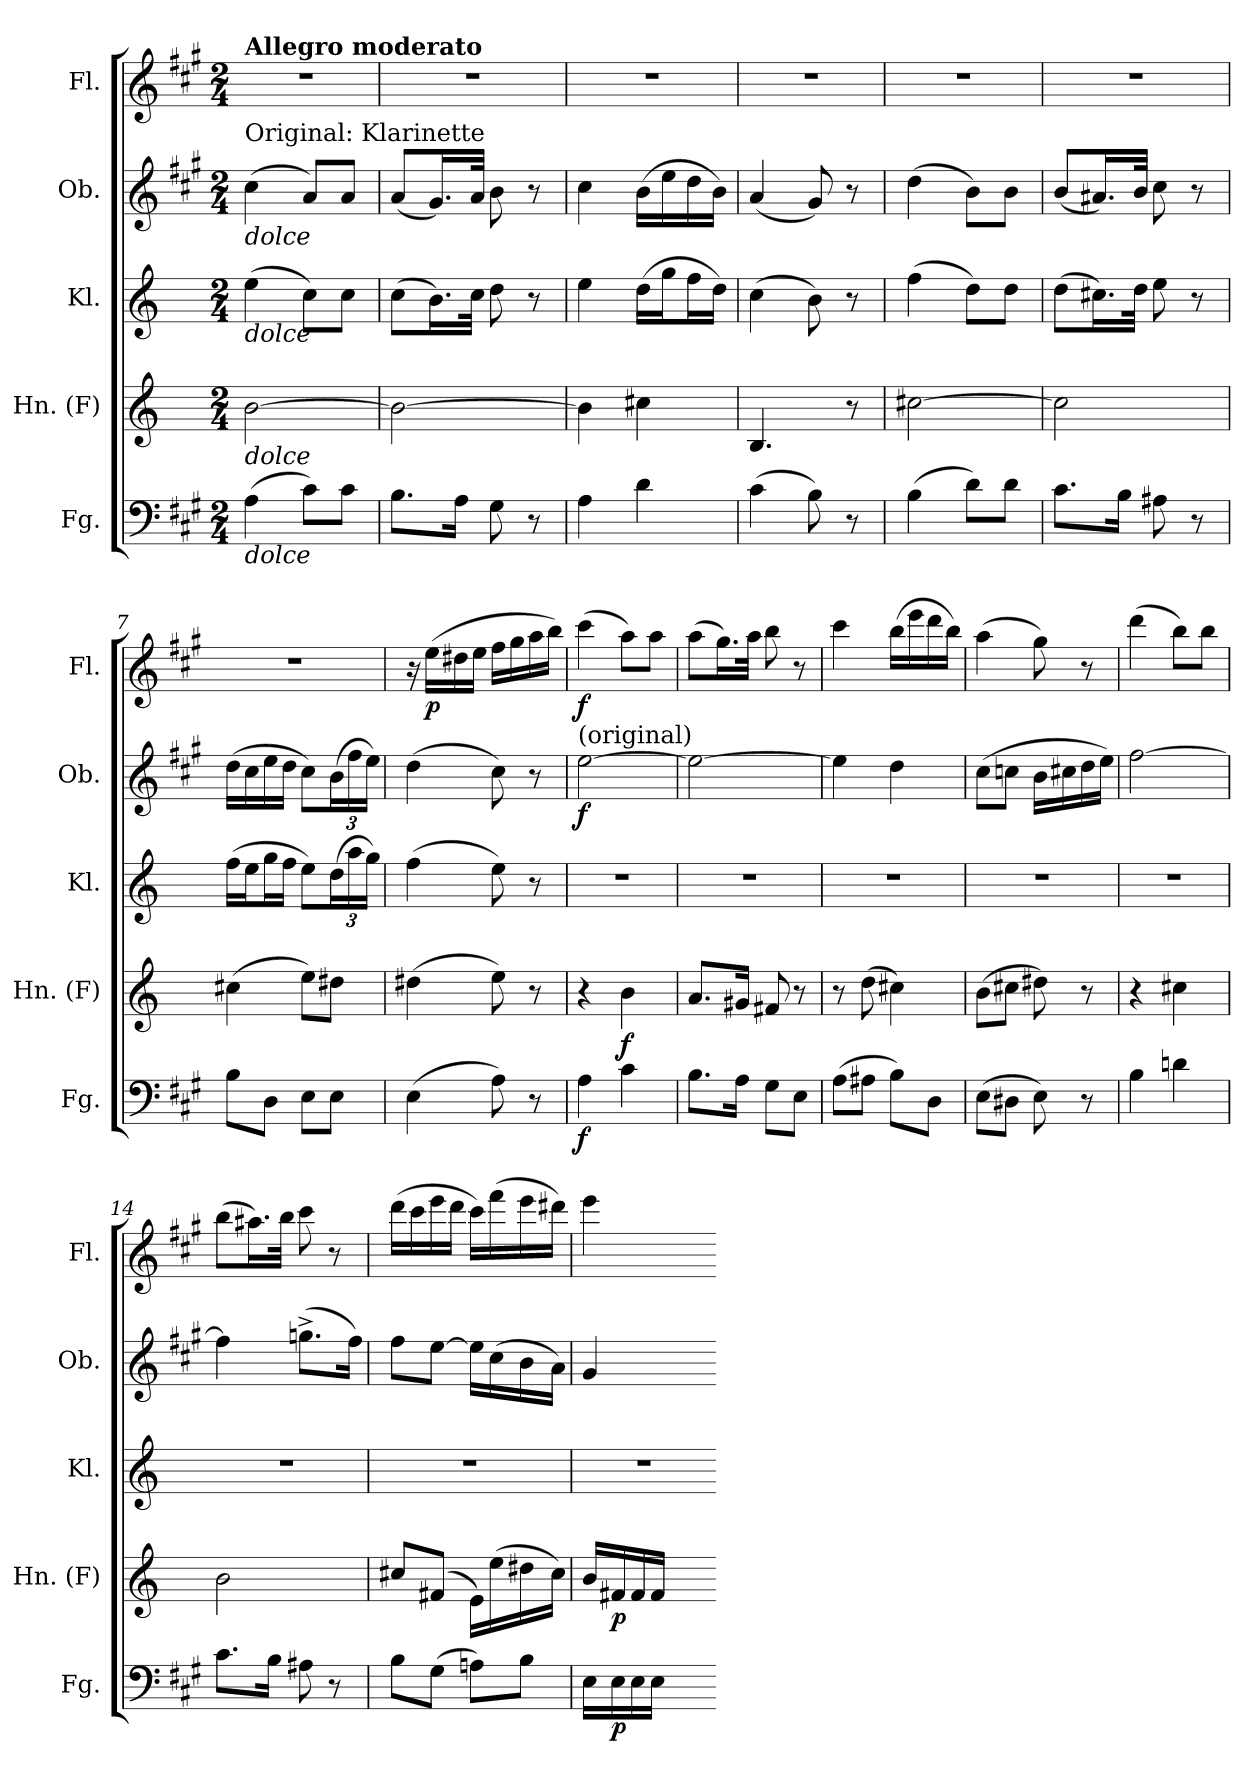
**kern	**dynam	**kern	**dynam	**kern	**kern	**dynam	**kern	**dynam
*part5	*part5	*part4	*part4	*part3	*part2	*part2	*part1	*part1
*staff5	*staff5	*staff4	*staff4	*staff3	*staff2	*staff2	*staff1	*staff1
*I"Fg.	*	*I"Hn. (F)	*	*I"Kl.	*I"Ob.	*	*I"Fl.	*
*I'Fg.	*	*I'Hn. (F)	*	*I'Kl.	*I'Ob.	*	*I'Fl.	*
*clefF4	*	*clefG2	*	*clefG2	*clefG2	*	*clefG2	*
*	*	*ITrd4c7	*	*ITrd2c3	*	*	*	*
*k[f#c#g#]	*	*k[b-]	*	*k[f#c#g#]	*k[f#c#g#]	*	*k[f#c#g#]	*
*A:	*	*	*	*	*A:	*	*A:	*
*M2/4	*	*M2/4	*	*M2/4	*M2/4	*	*M2/4	*
=1	=1	=1	=1	=1	=1	=1	=1	=1
!	!	!	!	!	!	!	!LO:TX:a:B:t=Allegro moderato	!
!	!	!	!	!	!LO:TX:b:i:t=dolce	!	!	!
!	!	!	!	!	!LO:TX:a:t=Original&colon; Klarinette	!	!	!
!	!	!	!	!LO:TX:b:i:t=dolce	!	!	!	!
!	!	!LO:TX:b:i:t=dolce	!	!	!	!	!	!
!LO:TX:b:i:t=dolce	!	!	!	!	!	!	!	!
(>4A\	.	[2e\	.	(>4cc#\	(>4cc#\	.	2r	.
8c#\L)	.	.	.	8a\L)	8a/L)	.	.	.
8c#\J	.	.	.	8a\J	8a/J	.	.	.
=2	=2	=2	=2	=2	=2	=2	=2	=2
8.B\L	.	2e\_	.	(>8a\L	(<8a/L	.	2r	.
.	.	.	.	16.g#\L)	16.g#/L)	.	.	.
16A\Jk	.	.	.	.	.	.	.	.
.	.	.	.	32a\JJk	32a/JJk	.	.	.
8G#\	.	.	.	8b\	8b\	.	.	.
8r	.	.	.	8r	8r	.	.	.
=3	=3	=3	=3	=3	=3	=3	=3	=3
4A\	.	4e\]	.	4cc#\	4cc#\	.	2r	.
4d\	.	4f#X\	.	(>16b\LL	(>16b\LL	.	.	.
.	.	.	.	16ee\J	16ee\	.	.	.
.	.	.	.	16dd\L	16dd\	.	.	.
.	.	.	.	16b\JJ)	16b\JJ)	.	.	.
=4	=4	=4	=4	=4	=4	=4	=4	=4
(>4c#\	.	4.E/	.	(>4a\	(<4a/	.	2r	.
8B\)	.	.	.	8g#\)	8g#/)	.	.	.
8r	.	8r	.	8r	8r	.	.	.
=5	=5	=5	=5	=5	=5	=5	=5	=5
(>4B\	.	[2f#X\	.	(>4dd\	(>4dd\	.	2r	.
8d\L)	.	.	.	8b\L)	8b\L)	.	.	.
8d\J	.	.	.	8b\J	8b\J	.	.	.
=6	=6	=6	=6	=6	=6	=6	=6	=6
8.c#\L	.	2f#\]	.	(>8b\L	(<8b/L	.	2r	.
.	.	.	.	16.a#X\L)	16.a#X/L)	.	.	.
16B\Jk	.	.	.	.	.	.	.	.
.	.	.	.	32b\JJk	32b/JJk	.	.	.
8A#X\	.	.	.	8cc#\	8cc#\	.	.	.
8r	.	.	.	8r	8r	.	.	.
=7	=7	=7	=7	=7	=7	=7	=7	=7
8B\L	.	(>4f#X\	.	(>16dd\LL	(>16dd\LL	.	2r	.
.	.	.	.	16cc#\J	16cc#\	.	.	.
8D\J	.	.	.	16ee\L	16ee\	.	.	.
.	.	.	.	16dd\JJ	16dd\JJ	.	.	.
8E\L	.	8a\L)	.	8cc#\L)	8cc#\L)	.	.	.
*	*	*	*	*Xbrackettup	*Xbrackettup	*	*	*
8E\J	.	8g#X\J	.	(>24b\L	(>24b\L	.	.	.
.	.	.	.	24ff#\	24ff#\	.	.	.
.	.	.	.	24ee\JJ)	24ee\JJ)	.	.	.
=8	=8	=8	=8	=8	=8	=8	=8	=8
(>4E\	.	(>4g#X\	.	(>4dd\	(>4dd\	.	16r	.
!	!	!	!	!	!	!	!	!LO:DY:b
.	.	.	.	.	.	.	(>16ee\LL	p
.	.	.	.	.	.	.	16dd#X\	.
.	.	.	.	.	.	.	16ee\JJ	.
8A\)	.	8a\)	.	8cc#\)	8cc#\)	.	16ff#\LL	.
.	.	.	.	.	.	.	16gg#\	.
8r	.	8r	.	8r	8r	.	16aa\	.
.	.	.	.	.	.	.	16bb\JJ)	.
=9	=9	=9	=9	=9	=9	=9	=9	=9
!	!	!	!	!	!LO:TX:a:t=(original)	!	!	!
!	!LO:DY:b	!	!	!	!	!LO:DY:b	!	!LO:DY:b
4A\	f	4r	.	2r	[2ee\	f	(>4ccc#\	f
!	!	!	!LO:DY:b	!	!	!	!	!
4c#\	.	4e\	f	.	.	.	8aa\L)	.
.	.	.	.	.	.	.	8aa\J	.
=10	=10	=10	=10	=10	=10	=10	=10	=10
8.B\L	.	8.d/L	.	2r	2ee\_	.	(>8aa\L	.
.	.	.	.	.	.	.	16.gg#\L)	.
16A\Jk	.	16c#X/Jk	.	.	.	.	.	.
.	.	.	.	.	.	.	32aa\JJk	.
8G#\L	.	8Bn/	.	.	.	.	8bb\	.
8E\J	.	8r	.	.	.	.	8r	.
=11	=11	=11	=11	=11	=11	=11	=11	=11
(>8A\L	.	8r	.	2r	4ee\]	.	4ccc#\	.
8A#X\J	.	(>8g\	.	.	.	.	.	.
8B\L)	.	4f#X\)	.	.	4dd\	.	(>16bb\LL	.
.	.	.	.	.	.	.	16eee\	.
8D\J	.	.	.	.	.	.	16ddd\	.
.	.	.	.	.	.	.	16bb\JJ)	.
!!LO:LB:g=z
=12	=12	=12	=12	=12	=12	=12	=12	=12
(>8E\L	.	(>8e\L	.	2r	(>8cc#\L	.	(>4aa\	.
8D#X\J	.	8f#X\J	.	.	8ccn\J	.	.	.
8E\)	.	8g#X\)	.	.	16b\LL	.	8gg#\)	.
.	.	.	.	.	16cc#X\	.	.	.
8r	.	8r	.	.	16dd\	.	8r	.
.	.	.	.	.	16ee\JJ)	.	.	.
=13	=13	=13	=13	=13	=13	=13	=13	=13
4B\	.	4r	.	2r	[2ff#\	.	(>4ddd\	.
4dn\	.	4f#X\	.	.	.	.	8bb\L)	.
.	.	.	.	.	.	.	8bb\J	.
=14	=14	=14	=14	=14	=14	=14	=14	=14
8.c#\L	.	2e\	.	2r	4ff#\]	.	(>8bb\L	.
.	.	.	.	.	.	.	16.aa#X\L)	.
16B\Jk	.	.	.	.	.	.	.	.
.	.	.	.	.	.	.	32bb\JJk	.
8A#X\	.	.	.	.	(>8.ggn^\L	.	8ccc#\	.
8r	.	.	.	.	.	.	8r	.
.	.	.	.	.	16ff#\Jk)	.	.	.
=15	=15	=15	=15	=15	=15	=15	=15	=15
8B\L	.	8f#X/L	.	2r	8ff#\L	.	(>16ddd\LL	.
.	.	.	.	.	.	.	16ccc#\	.
(>8G#\J	.	(>8Bn/J	.	.	[8ee\J	.	16eee\	.
.	.	.	.	.	.	.	16ddd\JJ	.
8An\L)	.	16A\LL)	.	.	16ee\LL]	.	16ccc#\LL)	.
.	.	(>16a\	.	.	(>16cc#\	.	(>16fff#\	.
8B\J	.	16g#X\	.	.	16b\	.	16eee\	.
.	.	16f#\JJ)	.	.	16a\JJ)	.	16ddd#X\JJ)	.
=16	=16	=16	=16	=16	=16	=16	=16	=16
16E\LL	.	16e/LL	.	2r	4g#/	.	4eee\	.
!	!LO:DY:b	!	!LO:DY:b	!	!	!	!	!
16E\	p	16Bn/	p	.	.	.	.	.
16E\	.	16B/	.	.	.	.	.	.
16E\JJ	.	16B/JJ	.	.	.	.	.	.
4ryy	.	4ryy	.	.	4ryy	.	4ryy	.
=-	=-	=-	=-	=-	=-	=-	=-	=-
*-	*-	*-	*-	*-	*-	*-	*-	*-
